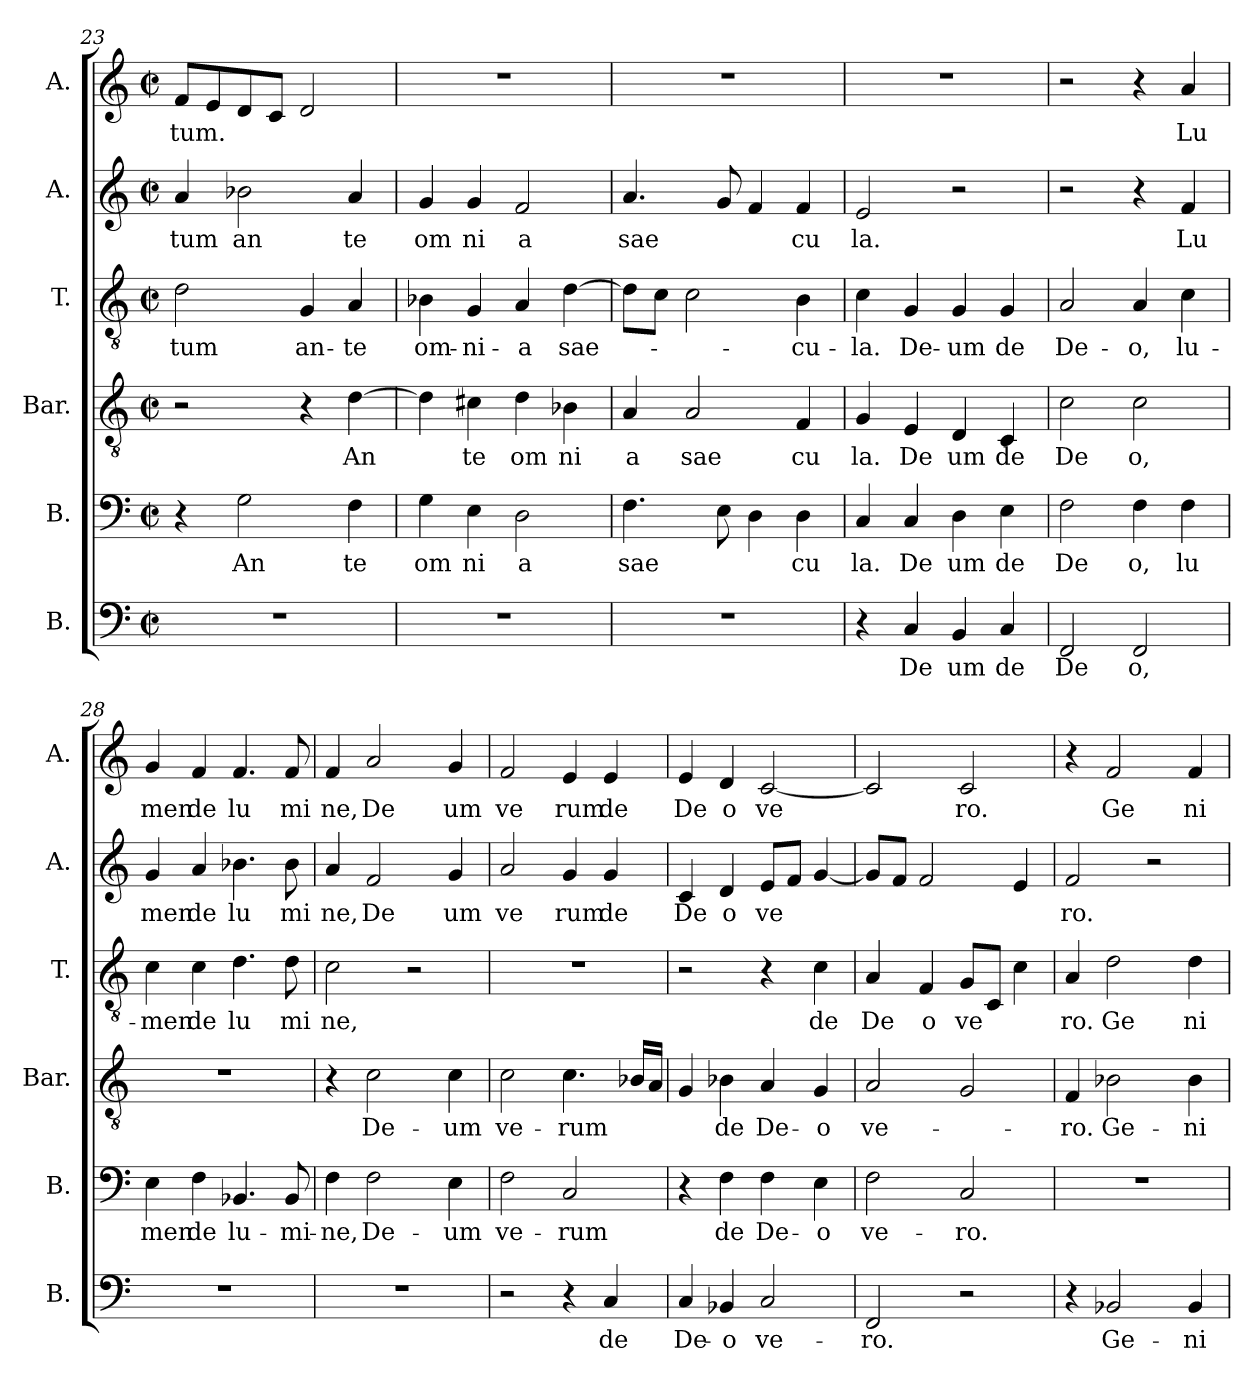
**kern	**text	**kern	**text	**kern	**text	**kern	**text	**kern	**text	**kern	**text
*part6	*part6	*part5	*part5	*part4	*part4	*part3	*part3	*part2	*part2	*part1	*part1
*staff6	*staff6	*staff5	*staff5	*staff4	*staff4	*staff3	*staff3	*staff2	*staff2	*staff1	*staff1
*I"B.	*	*I"B.	*	*I"Bar.	*	*I"T.	*	*I"A.	*	*I"A.	*
*I'B.	*	*I'B.	*	*I'Bar.	*	*I'T.	*	*I'A.	*	*I'A.	*
*clefF4	*	*clefF4	*	*clefGv2	*	*clefGv2	*	*clefG2	*	*clefG2	*
*M2/2	*	*M2/2	*	*M2/2	*	*M2/2	*	*M2/2	*	*M2/2	*
*met(c|)	*	*met(c|)	*	*met(c|)	*	*met(c|)	*	*met(c|)	*	*met(c|)	*
=23	=23	=23	=23	=23	=23	=23	=23	=23	=23	=23	=23
!	!	!	!	!	!	!	!LO:LY:b:cj	!	!LO:LY:b:cj	!	!LO:LY:b
1r	.	4r	.	2r	.	2d\	-tum	4a/	tum	8f/L	tum.
.	.	.	.	.	.	.	.	.	.	8e/	.
!	!	!	!LO:LY:b:cj	!	!	!	!	!	!LO:LY:b:cj	!	!
.	.	2G\	An	.	.	.	.	2b-X\	an	8d/	.
.	.	.	.	.	.	.	.	.	.	8c/J	.
!	!	!	!	!	!	!	!LO:LY:b:cj	!	!	!	!
.	.	.	.	4r	.	4G/	an-	.	.	2d/	.
!	!	!	!LO:LY:b:cj	!	!LO:LY:b	!	!LO:LY:b:cj	!	!LO:LY:b:cj	!	!
.	.	4F\	te	[>4d\	An	4A/	-te	4a/	te	.	.
=24	=24	=24	=24	=24	=24	=24	=24	=24	=24	=24	=24
!	!	!	!LO:LY:b:cj	!	!	!	!LO:LY:b:cj	!	!LO:LY:b:cj	!	!
1r	.	4G\	om	4d\]	.	4B-X\	om-	4g/	om	1r	.
!	!	!	!LO:LY:b:cj	!	!LO:LY:b:cj	!	!LO:LY:b:cj	!	!LO:LY:b:cj	!	!
.	.	4E\	ni	4c#\	te	4G/	-ni-	4g/	ni	.	.
!	!	!	!LO:LY:b:cj	!	!LO:LY:b:cj	!	!LO:LY:b:cj	!	!LO:LY:b:cj	!	!
.	.	2D\	a	4d\	om	4A/	-a	2f/	a	.	.
!	!	!	!	!	!LO:LY:b:cj	!	!LO:LY:b	!	!	!	!
.	.	.	.	4B-X\	ni	[>4d\	sae-	.	.	.	.
=25	=25	=25	=25	=25	=25	=25	=25	=25	=25	=25	=25
!	!	!	!LO:LY:b	!	!LO:LY:b:cj	!	!	!	!LO:LY:b	!	!
1r	.	4.F\	sae	4A/	a	8d\L]	.	4.a/	sae	1r	.
.	.	.	.	.	.	8c\J	.	.	.	.	.
!	!	!	!	!	!LO:LY:b:cj	!	!	!	!	!	!
.	.	.	.	2A/	sae	2c\	.	.	.	.	.
.	.	8E\	.	.	.	.	.	8g/	.	.	.
.	.	4D\	.	.	.	.	.	4f/	.	.	.
!	!	!	!LO:LY:b:cj	!	!LO:LY:b:cj	!	!LO:LY:b:cj	!	!LO:LY:b:cj	!	!
.	.	4D\	cu	4F/	cu	4B\	-cu-	4f/	cu	.	.
=26	=26	=26	=26	=26	=26	=26	=26	=26	=26	=26	=26
!	!	!	!LO:LY:b:cj	!	!LO:LY:b:cj	!	!LO:LY:b:cj	!	!LO:LY:b:cj	!	!
4r	.	4C/	la.	4G/	la.	4c\	-la.	2e/	la.	1r	.
!	!LO:LY:b:cj	!	!LO:LY:b:cj	!	!LO:LY:b:cj	!	!LO:LY:b:cj	!	!	!	!
4C/	De	4C/	De	4E/	De	4G/	De-	.	.	.	.
!	!LO:LY:b:cj	!	!LO:LY:b:cj	!	!LO:LY:b:cj	!	!LO:LY:b:cj	!	!	!	!
4BB/	um	4D\	um	4D/	um	4G/	-um	2r	.	.	.
!	!LO:LY:b:cj	!	!LO:LY:b:cj	!	!LO:LY:b:cj	!	!LO:LY:b:cj	!	!	!	!
4C/	de	4E\	de	4C/	de	4G/	de	.	.	.	.
=27	=27	=27	=27	=27	=27	=27	=27	=27	=27	=27	=27
!	!LO:LY:b:cj	!	!LO:LY:b:cj	!	!LO:LY:b:cj	!	!LO:LY:b:cj	!	!	!	!
2FF/	De	2F\	De	2c\	De	2A/	De-	2r	.	2r	.
!	!LO:LY:b:cj	!	!LO:LY:b:cj	!	!LO:LY:b:cj	!	!LO:LY:b:cj	!	!	!	!
2FF/	o,	4F\	o,	2c\	o,	4A/	-o,	4r	.	4r	.
!	!	!	!LO:LY:b:cj	!	!	!	!LO:LY:b:cj	!	!LO:LY:b:cj	!	!LO:LY:b:cj
.	.	4F\	lu	.	.	4c\	lu-	4f/	Lu	4a/	Lu
!!LO:PB:g=z
=28	=28	=28	=28	=28	=28	=28	=28	=28	=28	=28	=28
!	!	!	!LO:LY:b:cj	!	!	!	!LO:LY:b:cj	!	!LO:LY:b:cj	!	!LO:LY:b:cj
1r	.	4E\	men	1r	.	4c\	-men	4g/	men	4g/	men
!	!	!	!LO:LY:b:cj	!	!	!	!LO:LY:b:cj	!	!LO:LY:b:cj	!	!LO:LY:b:cj
.	.	4F\	de	.	.	4c\	de	4a/	de	4f/	de
!	!	!	!LO:LY:b:cj	!	!	!	!LO:LY:b:cj	!	!LO:LY:b:cj	!	!LO:LY:b:cj
.	.	4.BB-X/	lu-	.	.	4.d\	lu	4.b-X\	lu	4.f/	lu
!	!	!	!LO:LY:b:cj	!	!	!	!LO:LY:b:cj	!	!LO:LY:b:cj	!	!LO:LY:b:cj
.	.	8BB-/	-mi-	.	.	8d\	mi	8b-\	mi	8f/	mi
=29	=29	=29	=29	=29	=29	=29	=29	=29	=29	=29	=29
!	!	!	!LO:LY:b:cj	!	!	!	!LO:LY:b:cj	!	!LO:LY:b:cj	!	!LO:LY:b:cj
1r	.	4F\	-ne,	4r	.	2c\	ne,	4a/	ne,	4f/	ne,
!	!	!	!LO:LY:b:cj	!	!LO:LY:b:cj	!	!	!	!LO:LY:b:cj	!	!LO:LY:b:cj
.	.	2F\	De-	2c\	De-	.	.	2f/	De	2a/	De
.	.	.	.	.	.	2r	.	.	.	.	.
!	!	!	!LO:LY:b:cj	!	!LO:LY:b:cj	!	!	!	!LO:LY:b:cj	!	!LO:LY:b:cj
.	.	4E\	-um	4c\	-um	.	.	4g/	um	4g/	um
=30	=30	=30	=30	=30	=30	=30	=30	=30	=30	=30	=30
!	!	!	!LO:LY:b:cj	!	!LO:LY:b:cj	!	!	!	!LO:LY:b:cj	!	!LO:LY:b:cj
2r	.	2F\	ve-	2c\	ve-	1r	.	2a/	ve	2f/	ve
!	!	!	!LO:LY:b:cj	!	!LO:LY:b	!	!	!	!LO:LY:b:cj	!	!LO:LY:b:cj
4r	.	2C/	-rum	4.c\	-rum	.	.	4g/	rum	4e/	rum
!	!LO:LY:b:cj	!	!	!	!	!	!	!	!LO:LY:b:cj	!	!LO:LY:b:cj
4C/	de	.	.	.	.	.	.	4g/	de	4e/	de
.	.	.	.	16B-X/L	.	.	.	.	.	.	.
.	.	.	.	16A/J	.	.	.	.	.	.	.
=31	=31	=31	=31	=31	=31	=31	=31	=31	=31	=31	=31
!	!LO:LY:b:cj	!	!	!	!	!	!	!	!LO:LY:b:cj	!	!LO:LY:b:cj
4C/	De-	4r	.	4G/	.	2r	.	4c/	De	4e/	De
!	!LO:LY:b:cj	!	!LO:LY:b:cj	!	!LO:LY:b:cj	!	!	!	!LO:LY:b:cj	!	!LO:LY:b:cj
4BB-X/	-o	4F\	de	4B-X\	de	.	.	4d/	o	4d/	o
!	!LO:LY:b:cj	!	!LO:LY:b:cj	!	!LO:LY:b:cj	!	!	!	!LO:LY:b:cj	!	!LO:LY:b:cj
2C/	ve-	4F\	De-	4A/	De-	4r	.	8e/L	ve	[<2c/	ve
.	.	.	.	.	.	.	.	8f/J	.	.	.
!	!	!	!LO:LY:b:cj	!	!LO:LY:b:cj	!	!LO:LY:b:cj	!	!	!	!
.	.	4E\	-o	4G/	-o	4c\	de	[<4g/	.	.	.
=32	=32	=32	=32	=32	=32	=32	=32	=32	=32	=32	=32
!	!LO:LY:b:cj	!	!LO:LY:b:cj	!	!LO:LY:b:cj	!	!LO:LY:b:cj	!	!	!	!
2FF/	-ro.	2F\	ve-	2A/	ve-	4A/	De	8g/L]	.	2c/]	.
.	.	.	.	.	.	.	.	8f/J	.	.	.
!	!	!	!	!	!	!	!LO:LY:b:cj	!	!	!	!
.	.	.	.	.	.	4F/	o	2f/	.	.	.
!	!	!	!LO:LY:b:cj	!	!	!	!LO:LY:b:cj	!	!	!	!LO:LY:b:cj
2r	.	2C/	-ro.	2G/	.	8G/L	ve	.	.	2c/	ro.
.	.	.	.	.	.	8C/J	.	.	.	.	.
.	.	.	.	.	.	4c\	.	4e/	.	.	.
=33	=33	=33	=33	=33	=33	=33	=33	=33	=33	=33	=33
!	!	!	!	!	!LO:LY:b:cj	!	!LO:LY:b:cj	!	!LO:LY:b:cj	!	!
4r	.	1r	.	4F/	-ro.	4A/	ro.	2f/	ro.	4r	.
!	!LO:LY:b:cj	!	!	!	!LO:LY:b:cj	!	!LO:LY:b:cj	!	!	!	!LO:LY:b:cj
2BB-X/	Ge-	.	.	2B-X\	Ge-	2d\	Ge	.	.	2f/	Ge
.	.	.	.	.	.	.	.	2r	.	.	.
!	!LO:LY:b:cj	!	!	!	!LO:LY:b:cj	!	!LO:LY:b:cj	!	!	!	!LO:LY:b:cj
4BB-/	-ni-	.	.	4B-\	-ni-	4d\	ni	.	.	4f/	ni
=	=	=	=	=	=	=	=	=	=	=	=
*-	*-	*-	*-	*-	*-	*-	*-	*-	*-	*-	*-
